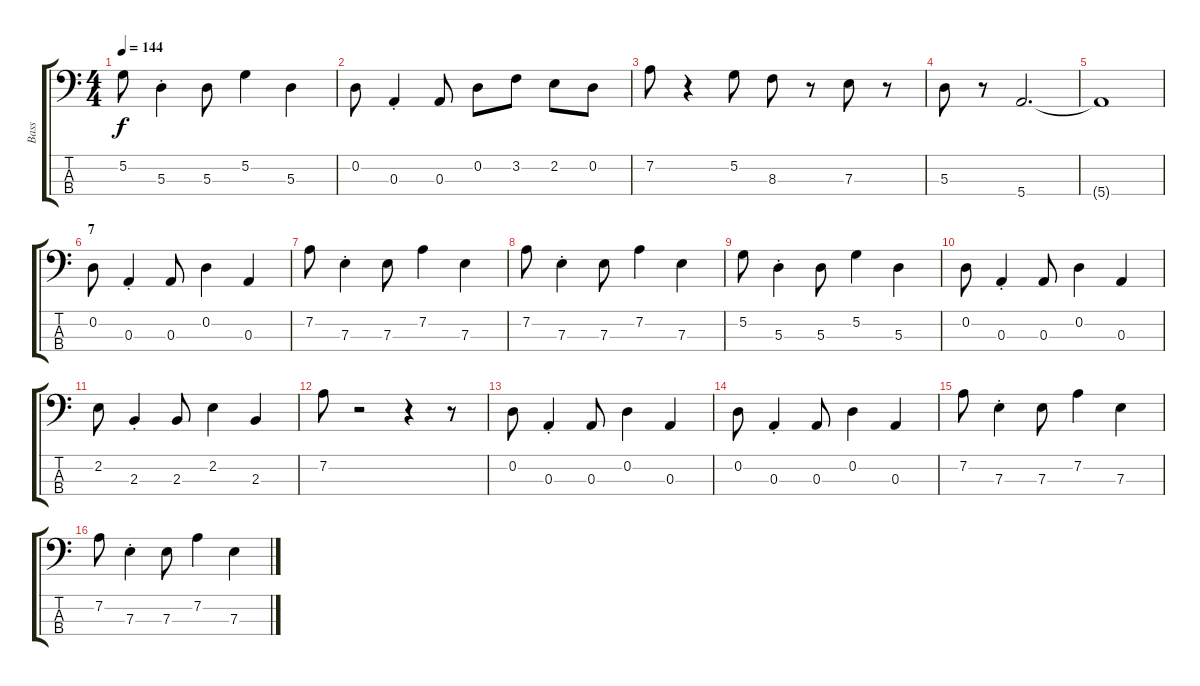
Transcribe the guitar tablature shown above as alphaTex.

\track ("Bass" "Bass") {instrument electricbassfinger}
\staff {score tabs}
\tuning (G2 D2 A1 E1) {hide}
\ts (4 4)
\tempo 144
\clef f4
\ks c
5.2.8{dy f} 5.3{st}.4 5.3.8 5.2.4 5.3.4 |
0.2.8 0.3{st}.4 0.3.8 0.2.8 3.2.8 2.2.8 0.2.8 |
7.2.8 r.4 5.2.8 8.3.8 r.8 7.3.8 r.8 |
5.3.8 r.8 5.4.2{d} |
5.4{t}.1 |
\section ("" "7")
0.2.8 0.3{st}.4 0.3.8 0.2.4 0.3.4 |
7.2.8 7.3{st}.4 7.3.8 7.2.4 7.3.4 |
7.2.8 7.3{st}.4 7.3.8 7.2.4 7.3.4 |
5.2.8 5.3{st}.4 5.3.8 5.2.4 5.3.4 |
0.2.8 0.3{st}.4 0.3.8 0.2.4 0.3.4 |
2.2.8 2.3{st}.4 2.3.8 2.2.4 2.3.4 |
7.2.8 r.2 r.4 r.8 |
0.2.8 0.3{st}.4 0.3.8 0.2.4 0.3.4 |
0.2.8 0.3{st}.4 0.3.8 0.2.4 0.3.4 |
7.2.8 7.3{st}.4 7.3.8 7.2.4 7.3.4 |
7.2.8 7.3{st}.4 7.3.8 7.2.4 7.3.4
